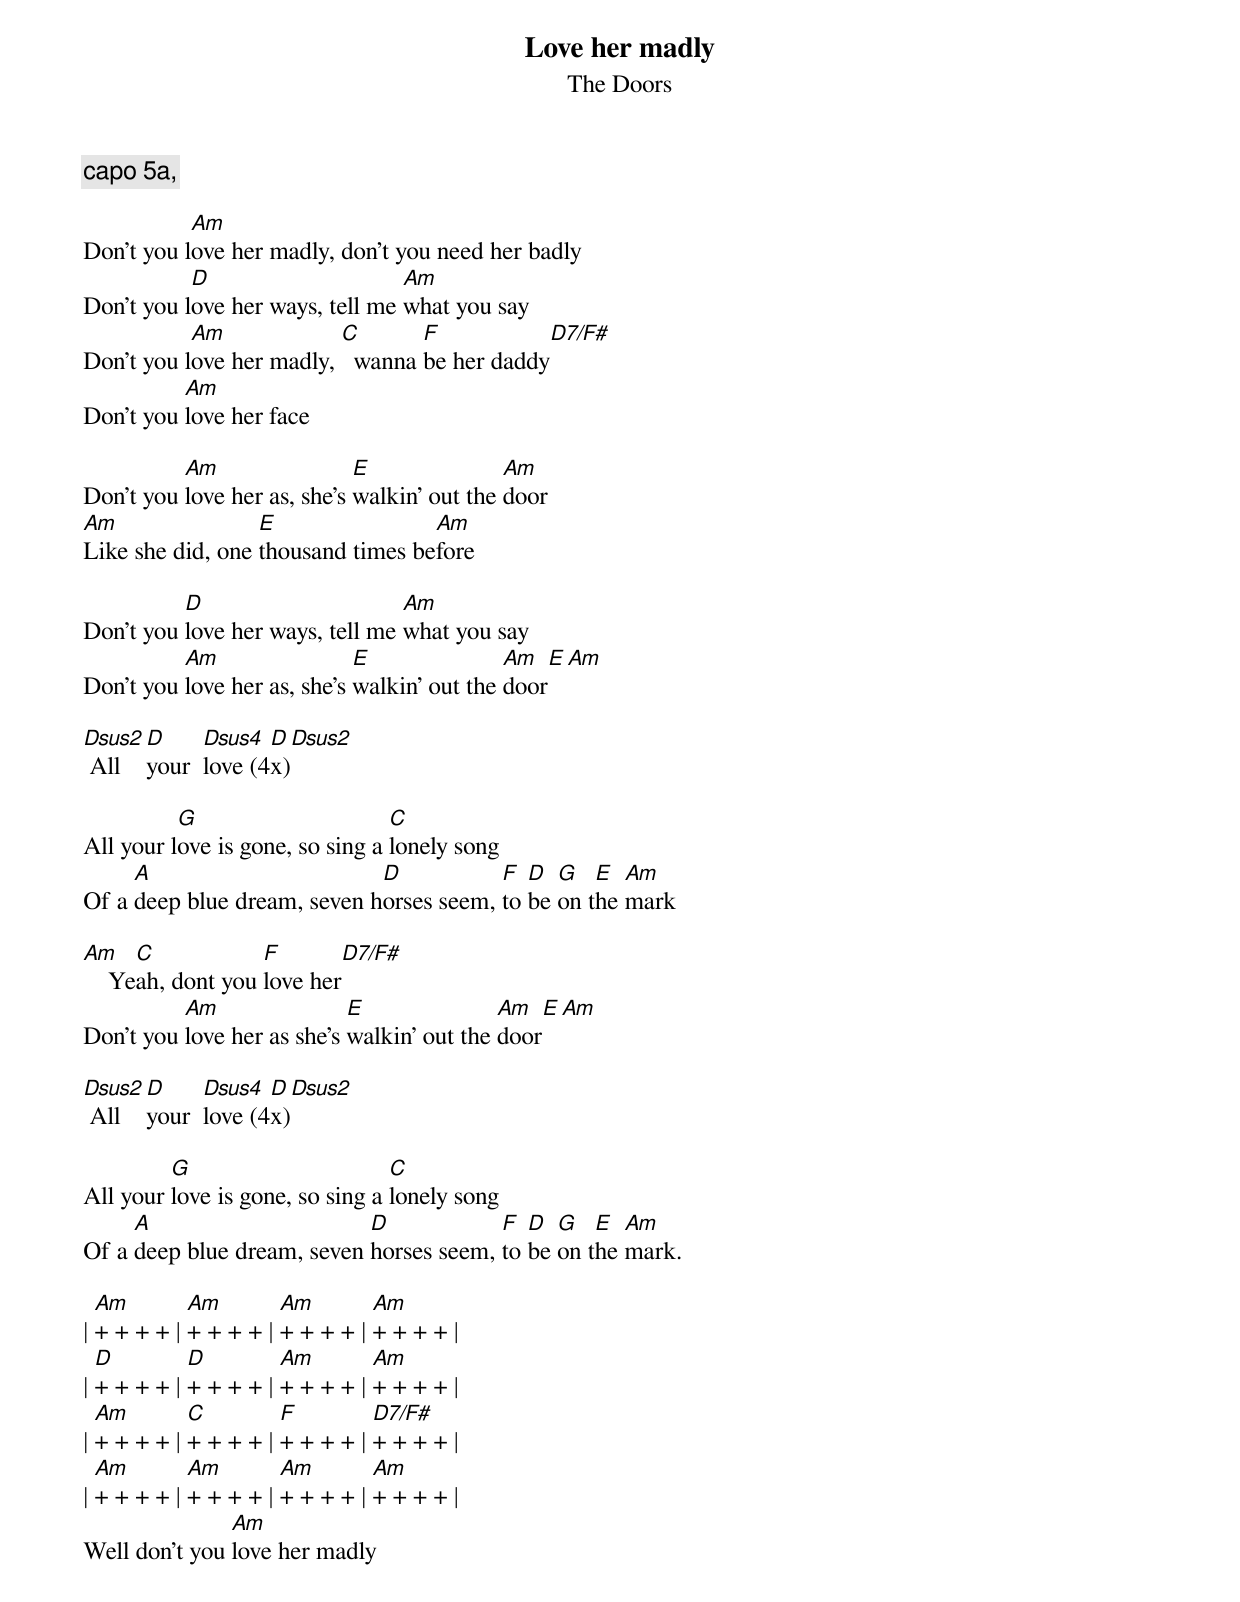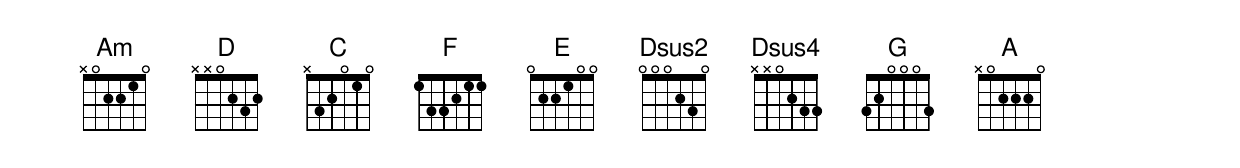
Love her madly
The Doors

capo 5a,

           Am
Don't you love her madly, don't you need her badly
           D                     Am
Don't you love her ways, tell me what you say
           Am             C       F             D7/F#
Don't you love her madly,   wanna be her daddy
          Am
Don't you love her face

          Am                 E               Am
Don't you love her as, she's walkin' out the door
Am                E                Am
Like she did, one thousand times before

          D                      Am
Don't you love her ways, tell me what you say
          Am                 E               Am   E   Am
Don't you love her as, she's walkin' out the door

Dsus2  D     Dsus4  D Dsus2
 All   your  love (4x)

          G                      C
All your love is gone, so sing a lonely song
     A                       D           F  D  G   E  Am
Of a deep blue dream, seven horses seem, to be on the mark

Am    C            F        D7/F#
    Yeah, dont you love her
          Am                E               Am  E  Am
Don't you love her as she's walkin' out the door

Dsus2  D     Dsus4  D Dsus2
 All   your  love (4x)

         G                       C
All your love is gone, so sing a lonely song
     A                      D            F  D  G   E  Am
Of a deep blue dream, seven horses seem, to be on the mark.

  Am        Am        Am        Am
| + + + + | + + + + | + + + + | + + + + |
  D         D         Am        Am
| + + + + | + + + + | + + + + | + + + + |
  Am        C         F         D7/F#
| + + + + | + + + + | + + + + | + + + + |
  Am        Am        Am        Am
| + + + + | + + + + | + + + + | + + + + |
               Am
Well don't you love her madly
